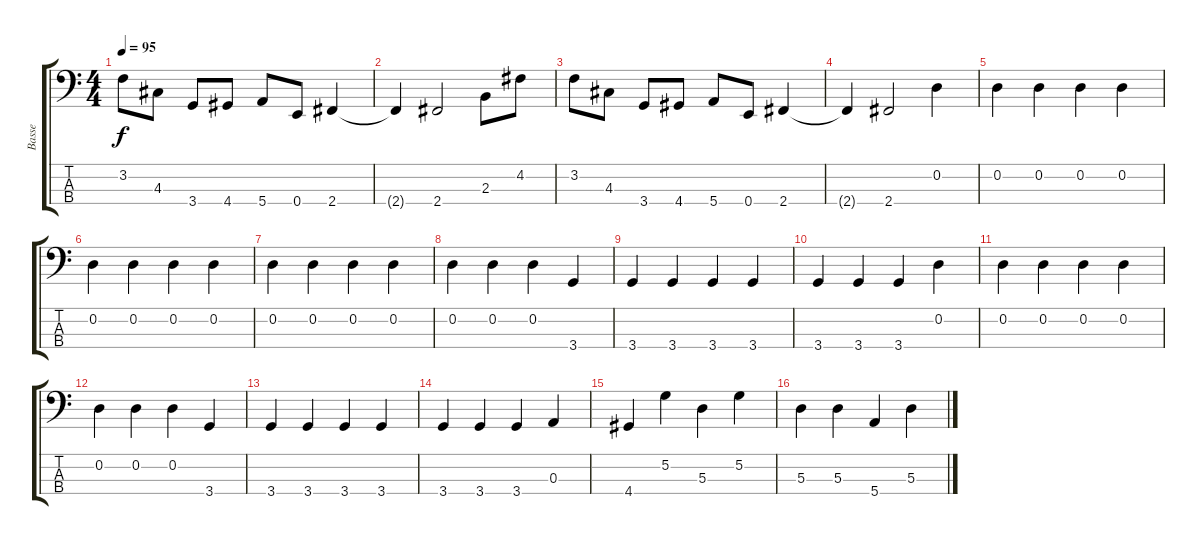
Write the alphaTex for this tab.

\track ("Basse" "Basse") {instrument electricbassfinger}
\staff {score tabs}
\tuning (G2 D2 A1 E1) {hide}
\ts (4 4)
\tempo 95
\clef f4
\ks c
3.2.8{dy f} 4.3.8 3.4.8 4.4.8 5.4.8 0.4.8 2.4.4 |
2.4{t}.4 2.4.2 2.3.8 4.2.8 |
3.2.8 4.3.8 3.4.8 4.4.8 5.4.8 0.4.8 2.4.4 |
2.4{t}.4 2.4.2 0.2.4 |
0.2.4 0.2.4 0.2.4 0.2.4 |
0.2.4 0.2.4 0.2.4 0.2.4 |
0.2.4 0.2.4 0.2.4 0.2.4 |
0.2.4 0.2.4 0.2.4 3.4.4 |
3.4.4 3.4.4 3.4.4 3.4.4 |
3.4.4 3.4.4 3.4.4 0.2.4 |
0.2.4 0.2.4 0.2.4 0.2.4 |
0.2.4 0.2.4 0.2.4 3.4.4 |
3.4.4 3.4.4 3.4.4 3.4.4 |
3.4.4 3.4.4 3.4.4 0.3.4 |
4.4.4 5.2.4 5.3.4 5.2.4 |
5.3.4 5.3.4 5.4.4 5.3.4
